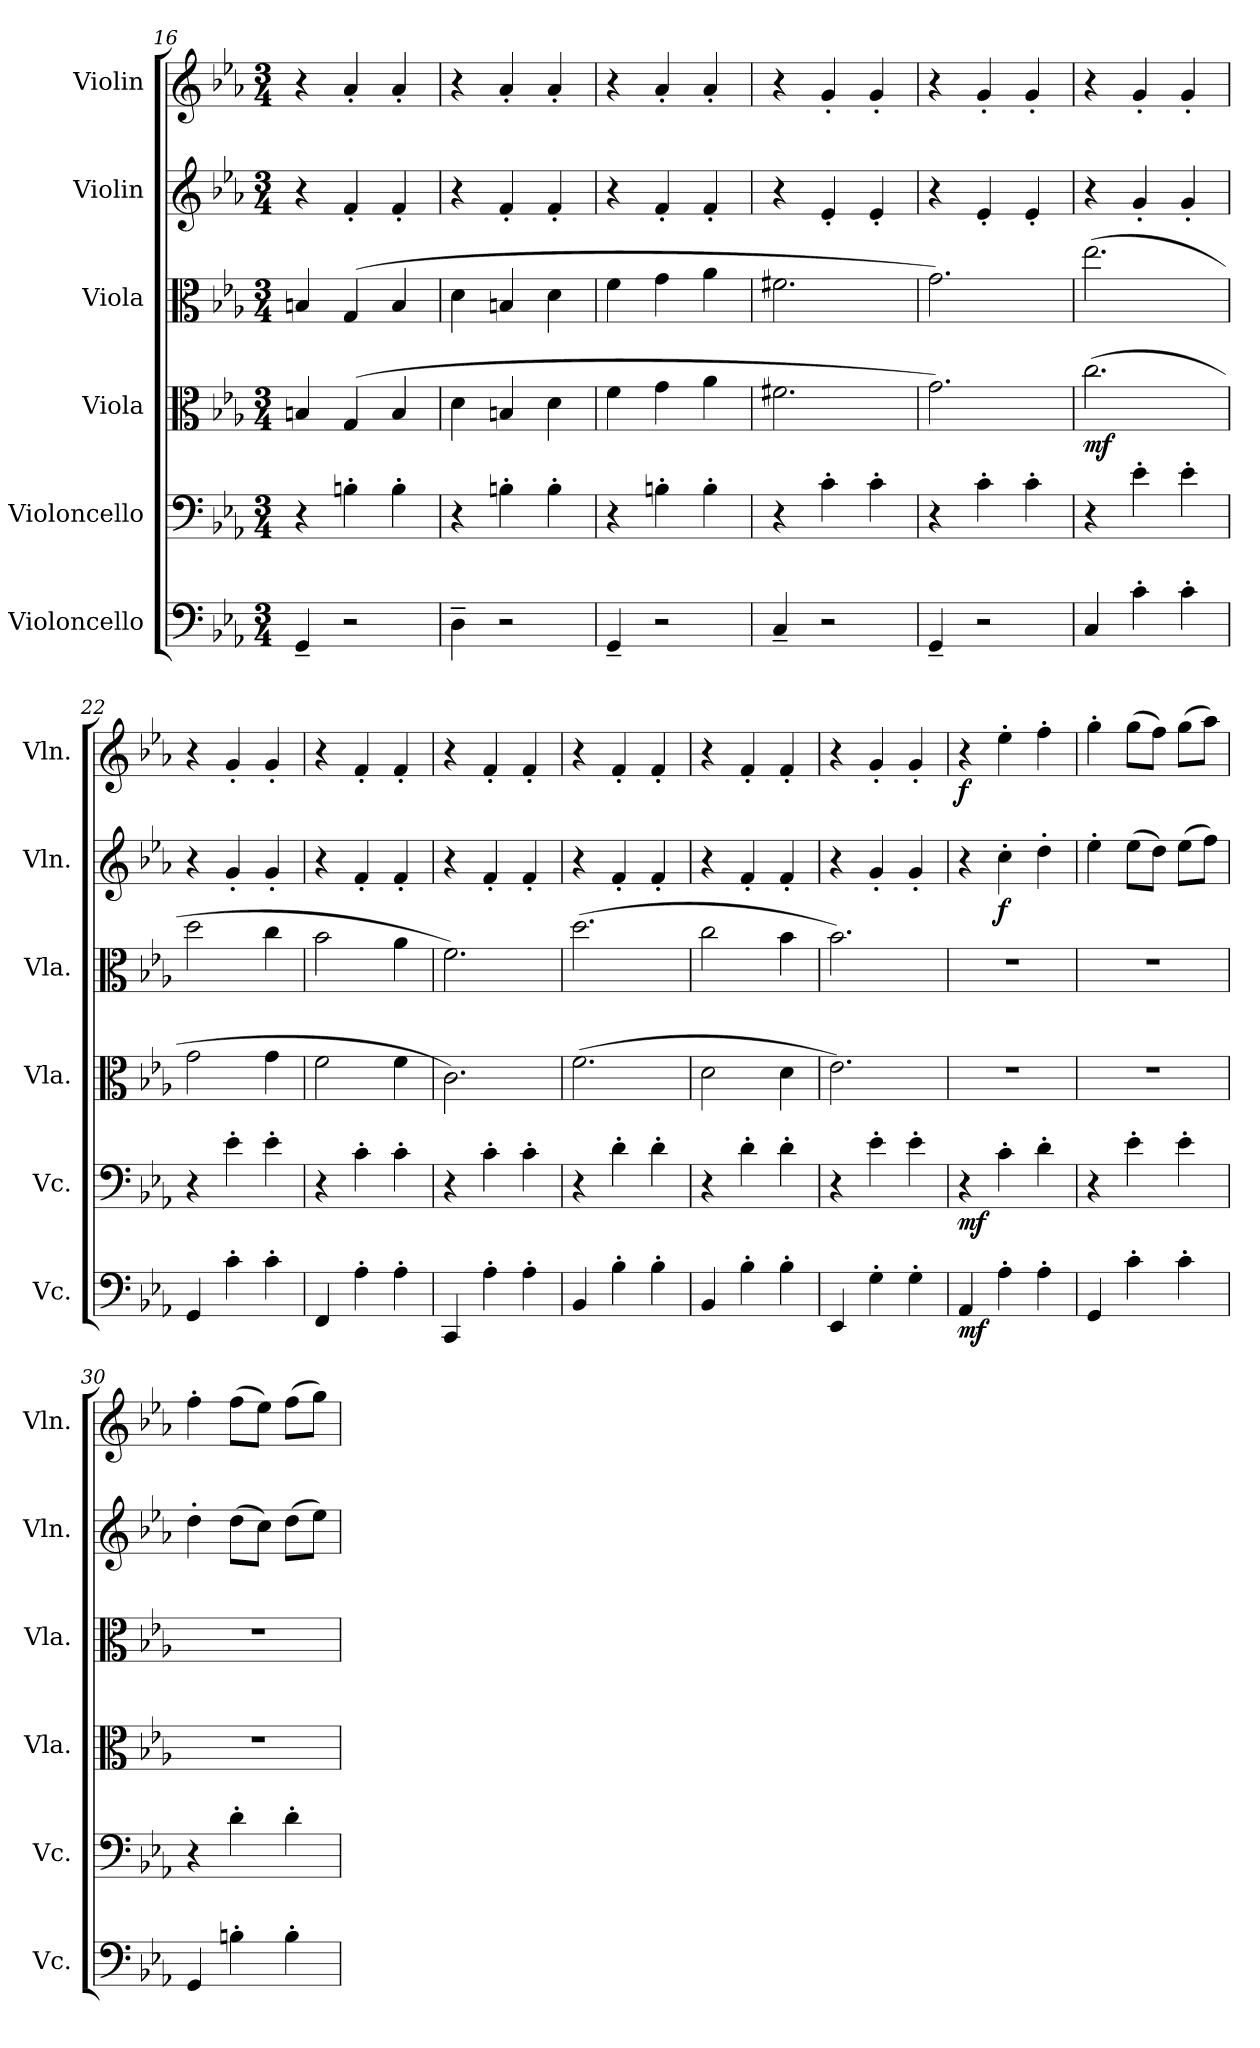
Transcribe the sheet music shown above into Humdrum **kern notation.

**kern	**dynam	**kern	**dynam	**kern	**dynam	**kern	**kern	**dynam	**kern	**dynam
*part6	*part6	*part5	*part5	*part4	*part4	*part3	*part2	*part2	*part1	*part1
*staff6	*staff6	*staff5	*staff5	*staff4	*staff4	*staff3	*staff2	*staff2	*staff1	*staff1
*I"Violoncello	*	*I"Violoncello	*	*I"Viola	*	*I"Viola	*I"Violin	*	*I"Violin	*
*I'Vc.	*	*I'Vc.	*	*I'Vla.	*	*I'Vla.	*I'Vln.	*	*I'Vln.	*
*clefF4	*	*clefF4	*	*clefC3	*	*clefC3	*clefG2	*	*clefG2	*
*k[b-e-a-]	*	*k[b-e-a-]	*	*k[b-e-a-]	*	*k[b-e-a-]	*k[b-e-a-]	*	*k[b-e-a-]	*
*M3/4	*	*M3/4	*	*M3/4	*	*M3/4	*M3/4	*	*M3/4	*
=16	=16	=16	=16	=16	=16	=16	=16	=16	=16	=16
4GG~/	.	4r	.	4Bn/	.	4Bn/	4r	.	4r	.
2r	.	4Bn'\	.	(>4G/	.	(>4G/	4f'/	.	4a-'/	.
.	.	4B'\	.	4B/	.	4B/	4f'/	.	4a-'/	.
=17	=17	=17	=17	=17	=17	=17	=17	=17	=17	=17
4D~\	.	4r	.	4d\	.	4d\	4r	.	4r	.
2r	.	4Bn'\	.	4Bn/	.	4Bn/	4f'/	.	4a-'/	.
.	.	4B'\	.	4d\	.	4d\	4f'/	.	4a-'/	.
=18	=18	=18	=18	=18	=18	=18	=18	=18	=18	=18
4GG~/	.	4r	.	4f\	.	4f\	4r	.	4r	.
2r	.	4Bn'\	.	4g\	.	4g\	4f'/	.	4a-'/	.
.	.	4B'\	.	4a-\	.	4a-\	4f'/	.	4a-'/	.
=19	=19	=19	=19	=19	=19	=19	=19	=19	=19	=19
4C~/	.	4r	.	2.f#X\	.	2.f#X\	4r	.	4r	.
2r	.	4c'\	.	.	.	.	4e-'/	.	4g'/	.
.	.	4c'\	.	.	.	.	4e-'/	.	4g'/	.
=20	=20	=20	=20	=20	=20	=20	=20	=20	=20	=20
4GG~/	.	4r	.	2.g\)	.	2.g\)	4r	.	4r	.
2r	.	4c'\	.	.	.	.	4e-'/	.	4g'/	.
.	.	4c'\	.	.	.	.	4e-'/	.	4g'/	.
!!LO:PB:g=z
=21	=21	=21	=21	=21	=21	=21	=21	=21	=21	=21
!	!	!	!	!	!LO:DY:b	!	!	!	!	!
4C/	.	4r	.	(>2.cc\	mf	(>2.ee-\	4r	.	4r	.
4c'\	.	4e-'\	.	.	.	.	4g'/	.	4g'/	.
4c'\	.	4e-'\	.	.	.	.	4g'/	.	4g'/	.
=22	=22	=22	=22	=22	=22	=22	=22	=22	=22	=22
4GG/	.	4r	.	2g\	.	2dd\	4r	.	4r	.
4c'\	.	4e-'\	.	.	.	.	4g'/	.	4g'/	.
4c'\	.	4e-'\	.	4g\	.	4cc\	4g'/	.	4g'/	.
=23	=23	=23	=23	=23	=23	=23	=23	=23	=23	=23
4FF/	.	4r	.	2f\	.	2b-\	4r	.	4r	.
4A-'\	.	4c'\	.	.	.	.	4f'/	.	4f'/	.
4A-'\	.	4c'\	.	4f\	.	4a-\	4f'/	.	4f'/	.
=24	=24	=24	=24	=24	=24	=24	=24	=24	=24	=24
4CC/	.	4r	.	2.c\)	.	2.f\)	4r	.	4r	.
4A-'\	.	4c'\	.	.	.	.	4f'/	.	4f'/	.
4A-'\	.	4c'\	.	.	.	.	4f'/	.	4f'/	.
=25	=25	=25	=25	=25	=25	=25	=25	=25	=25	=25
4BB-/	.	4r	.	(>2.f\	.	(>2.dd\	4r	.	4r	.
4B-'\	.	4d'\	.	.	.	.	4f'/	.	4f'/	.
4B-'\	.	4d'\	.	.	.	.	4f'/	.	4f'/	.
=26	=26	=26	=26	=26	=26	=26	=26	=26	=26	=26
4BB-/	.	4r	.	2d\	.	2cc\	4r	.	4r	.
4B-'\	.	4d'\	.	.	.	.	4f'/	.	4f'/	.
4B-'\	.	4d'\	.	4d\	.	4b-\	4f'/	.	4f'/	.
=27	=27	=27	=27	=27	=27	=27	=27	=27	=27	=27
4EE-/	.	4r	.	2.e-\)	.	2.b-\)	4r	.	4r	.
4G'\	.	4e-'\	.	.	.	.	4g'/	.	4g'/	.
4G'\	.	4e-'\	.	.	.	.	4g'/	.	4g'/	.
=28	=28	=28	=28	=28	=28	=28	=28	=28	=28	=28
!	!LO:DY:b	!	!LO:DY:b	!	!	!	!	!	!	!LO:DY:b
4AA-/	mf	4r	mf	2.r	.	2.r	4r	.	4r	f
!	!	!	!	!	!	!	!	!LO:DY:b	!	!
4A-'\	.	4c'\	.	.	.	.	4cc'\	f	4ee-'\	.
4A-'\	.	4d'\	.	.	.	.	4dd'\	.	4ff'\	.
=29	=29	=29	=29	=29	=29	=29	=29	=29	=29	=29
4GG/	.	4r	.	2.r	.	2.r	4ee-'\	.	4gg'\	.
4c'\	.	4e-'\	.	.	.	.	(>8ee-\L	.	(>8gg\L	.
.	.	.	.	.	.	.	8dd\J)	.	8ff\J)	.
4c'\	.	4e-'\	.	.	.	.	(>8ee-\L	.	(>8gg\L	.
.	.	.	.	.	.	.	8ff\J)	.	8aa-\J)	.
!!LO:LB:g=z
=30	=30	=30	=30	=30	=30	=30	=30	=30	=30	=30
4GG/	.	4r	.	2.r	.	2.r	4dd'\	.	4ff'\	.
4Bn'\	.	4d'\	.	.	.	.	(>8dd\L	.	(>8ff\L	.
.	.	.	.	.	.	.	8cc\J)	.	8ee-\J)	.
4B'\	.	4d'\	.	.	.	.	(>8dd\L	.	(>8ff\L	.
.	.	.	.	.	.	.	8ee-\J)	.	8gg\J)	.
=	=	=	=	=	=	=	=	=	=	=
*-	*-	*-	*-	*-	*-	*-	*-	*-	*-	*-
